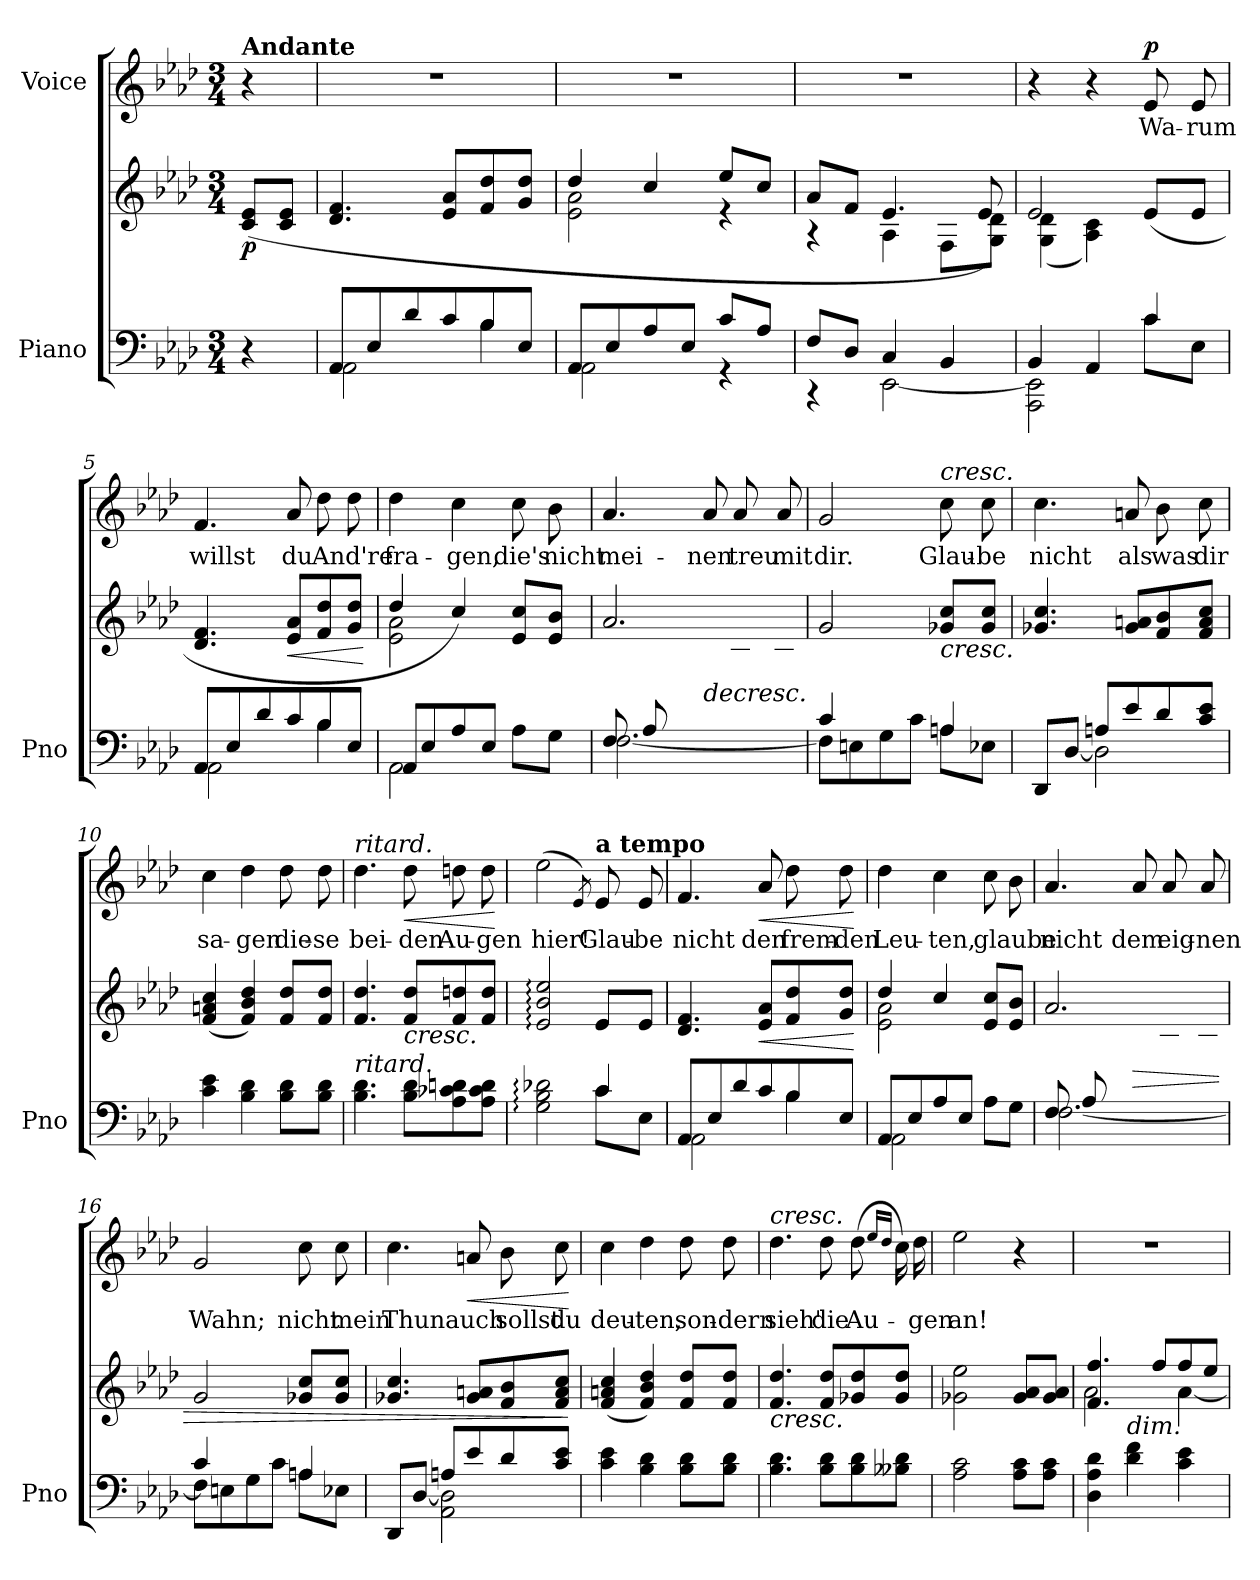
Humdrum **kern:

**kern	**kern	**dynam	**kern	**text	**dynam
*part2	*part2	*part2	*part1	*part1	*part1
*staff3	*staff2	*staff2/3	*staff1	*staff1	*staff1
*I"Piano	*	*	*I"Voice	*	*
*I'Pno	*	*	*	*	*
*clefF4	*clefG2	*	*clefG2	*	*
*k[b-e-a-d-]	*k[b-e-a-d-]	*	*k[b-e-a-d-]	*	*
*M3/4	*M3/4	*	*M3/4	*	*
=	=	=	=	=	=
!	!	!	!LO:TX:a:B:t=Andante	!	!
!	!	!LO:DY:b	!	!	!
4r	(8c/ 8e-/L	p	4r	.	.
.	8c/ 8e-/J	.	.	.	.
=1	=1	=1	=1	=1	=1
*^	*	*	*	*	*
8AA-/L	2AA-\	4.d-/ 4.f/	.	2.r	.	.
8E-/	.	.	.	.	.	.
8d-/	.	.	.	.	.	.
8c/	.	8e-/ 8a-/L	.	.	.	.
8B-/	4B-\	8f/ 8dd-/	.	.	.	.
8E-/J	.	8g/ 8dd-/J	.	.	.	.
=2	=2	=2	=2	=2	=2	=2
*	*	*^	*	*	*	*
8AA-/L	2AA-\	4dd-/	2e-\ 2a-\	.	2.r	.	.
8E-/	.	.	.	.	.	.	.
8A-/	.	4cc/	.	.	.	.	.
8E-/J	.	.	.	.	.	.	.
8c/L	4r	8ee-/L	4r	.	.	.	.
8A-/J	.	8cc/J	.	.	.	.	.
=3	=3	=3	=3	=3	=3	=3	=3
8F/L	4r	8a-/L	4r	.	2.r	.	.
8D-/J	.	8f/J	.	.	.	.	.
4C/	[2EE-\	4.e-/	4A-\	.	.	.	.
4BB-/	.	.	8F\L	.	.	.	.
.	.	8e-/)	8G\ 8d-\J	.	.	.	.
=4	=4	=4	=4	=4	=4	=4	=4
4BB-/	2AAA-\ 2EE-\]	2e-/	(4G\ 4d-\	.	4r	.	.
4AA-/	.	.	4A-\ 4c\)	.	4r	.	.
!	!	!	!	!	!	!	!LO:DY:a
4c/	8c\L	(8e-/L	4ryy	.	8e-/	Wa-	p
.	8E-\J	8e-/J	.	.	8e-/	-rum	.
*	*	*v	*v	*	*	*	*
=5	=5	=5	=5	=5	=5	=5
8AA-/L	2AA-\	4.d-/ 4.f/	.	4.f/	willst	.
8E-/	.	.	.	.	.	.
8d-/	.	.	.	.	.	.
!	!	!	!LO:HP:b	!	!	!
8c/	.	8e-/ 8a-/L	<	8a-/	du	.
8B-/	4B-\	8f/ 8dd-/	.	8dd-\	And're	.
8E-/J	.	8g/ 8dd-/J	.	8dd-\	.	.
*v	*v	*	*	*	*	*
.	.	[	.	.	.
=6	=6	=6	=6	=6	=6
*^	*^	*	*	*	*
2AA-\	8AA-/L	4dd-/	2e-\ 2a-\	.	4dd-\	fra-	.
.	8E-/	.	.	.	.	.	.
.	8A-/	4cc/)	.	.	4cc\	-gen,	.
.	8E-/J	.	.	.	.	.	.
8A-\L	4ryy	8e-/ 8cc/L	4ryy	.	8cc\	die's	.
8G\J	.	8e-/ 8b-/J	.	.	8b-\	nicht	.
=7	=7	=7	=7	=7	=7	=7	=7
(>8F/L	[2.F\	2.a-/	4ryy	.	4.a-/	mei-	.
8A-/	.	.	.	.	.	.	.
2ryy	.	.	8e-\	.	.	.	.
!	!	!	!	!LO:HP:b	!	!	!
.	.	.	8d-\	>	8a-/	-nen	.
.	.	.	8c\	.	8a-/	treu	.
.	.	.	8Bn\J)	.	8a-/	mit	.
*	*	*v	*v	*	*	*	*
=8	=8	=8	=8	=8	=8	=8
4c/	8F\L]	2g/	.	2g/	dir.	.
.	8En\	.	.	.	.	.
4ryy	8G\	.	.	.	.	.
.	8c\J	.	.	.	.	.
!	!	!	!	!LO:TX:a:i:t=cresc.	!	!
!	!	!LO:TX:b:i:t=cresc.	!	!	!	!
4An/	8A\L	8g-X/ 8cc/L	.	8cc\	Glau-	.
.	8E-X\J	8g-/ 8cc/J	.	8cc\	-be	.
=9	=9	=9	=9	=9	=9	=9
8DD-/L	4ryy	4.g-X/ 4.cc/	.	4.cc\	nicht	.
[8D-/J	.	.	.	.	.	.
8An/L	2D-\]	.	.	.	.	.
8e-/	.	8g-/ 8an/L	.	8an/	als	.
8d-/	.	8f/ 8b-/	.	8b-\	was	.
8c/ 8e-/J	.	8f/ 8a/ 8cc/J	.	8cc\	dir	.
*v	*v	*	*	*	*	*
=10	=10	=10	=10	=10	=10
4c\ 4e-\	(>4f/ 4an/ 4cc/	.	4cc\	sa-	.
4B-\ 4d-\	4f/ 4b-/ 4dd-/)	.	4dd-\	-gen	.
8B-\ 8d-\L	8f/ 8dd-/L	.	8dd-\	die-	.
8B-\ 8d-\J	8f/ 8dd-/J	.	8dd-\	-se	.
=11	=11	=11	=11	=11	=11
!	!	!	!LO:TX:a:i:t=ritard.	!	!
!LO:TX:i:t=ritard.	!	!	!	!	!
4.B-\ 4.d-\	4.f/ 4.dd-/	.	4.dd-\	bei-	.
!	!	!LO:HP:b	!	!	!LO:HP:b
8B-\ 8d-\L	8f/ 8dd-/L	<	8dd-\	-den	<
8A-\ 8c-X\ 8dn\	8f/ 8ddn/	.	8ddn\	Au-	.
8A-\ 8c-\ 8d\J	8f/ 8dd/J	.	8dd\	-gen	.
.	.	]	.	.	[
=12	=12	=12	=12	=12	=12
*^	*	*	*	*	*
2ryy	2G\: 2B-\: 2d-X\:	2e-/: 2b-/: 2ee-/:	.	(2ee-\	hier!	.
.	.	.	.	8qe-/)	.	.
!	!	!	!	!LO:TX:a:B:t=a tempo	!	!
4c/	8c\L	8e-/L	.	8e-/	Glau-	.
.	8E-\J	8e-/J	.	8e-/	-be	.
=13	=13	=13	=13	=13	=13	=13
8AA-/L	2AA-\	4.d-/ 4.f/	.	4.f/	nicht	.
8E-/	.	.	.	.	.	.
8d-/	.	.	.	.	.	.
!	!	!	!LO:HP:b	!	!	!LO:HP:b
8c/	.	8e-/ 8a-/L	<	8a-/	den	<
8B-/	4B-\	8f/ 8dd-/	.	8dd-\	frem-	.
8E-/J	.	8g/ 8dd-/J	.	8dd-\	-den	.
*v	*v	*	*	*	*	*
.	.	[	.	.	[
=14	=14	=14	=14	=14	=14
*^	*^	*	*	*	*
8AA-/L	2AA-\	4dd-/	2e-\ 2a-\	.	4dd-\	Leu-	.
8E-/	.	.	.	.	.	.	.
8A-/	.	4cc/	.	.	4cc\	-ten,	.
8E-/J	.	.	.	.	.	.	.
8A-\L	4ryy	8e-/ 8cc/L	4ryy	.	8cc\	glaube	.
8G\J	.	8e-/ 8b-/J	.	.	8b-\	.	.
=15	=15	=15	=15	=15	=15	=15	=15
(8F/L	[2.F\	2.a-/	4ryy	.	4.a-/	nicht	.
8A-/	.	.	.	.	.	.	.
2ryy	.	.	8e-\	.	.	.	.
!	!	!	!	!LO:HP:b	!	!	!
.	.	.	8d-\	>	8a-/	dem	.
.	.	.	8c\	.	8a-/	eig-	.
.	.	.	8Bn\J)	.	8a-/	-nen	.
*v	*v	*	*	*	*	*	*
*	*v	*v	*	*	*	*
.	.	[	.	.	.
=16	=16	=16	=16	=16	=16
*^	*	*	*	*	*
4c/	8F\L]	2g/	.	2g/	Wahn;	.
.	8En\	.	.	.	.	.
4ryy	8G\	.	.	.	.	.
.	8c\J	.	.	.	.	.
4An/	8A\L	8g-X/ 8cc/L	.	8cc\	nicht	.
.	8E-X\J	8g-/ 8cc/J	.	8cc\	mein	.
=17	=17	=17	=17	=17	=17	=17
4ryy	8DD-/L	4.g-X/ 4.cc/	.	4.cc\	Thun	.
.	[<8D-/J	.	.	.	.	.
8An/L	2AA-\ 2D-\]	.	.	.	.	.
!	!	!	!	!	!	!LO:HP:b
8e-/	.	8g-/ 8an/L	.	8an/	auch	<
8d-/	.	8f/ 8b-/	.	8b-\	sollst	.
8c/ 8e-/J	.	8f/ 8a/ 8cc/J	.	8cc\	du	.
*v	*v	*	*	*	*	*
.	.	]	.	.	[
=18	=18	=18	=18	=18	=18
4c\ 4e-\	(>4f/ 4an/ 4cc/	.	4cc\	deu-	.
4B-\ 4d-\	4f/ 4b-/ 4dd-/)	.	4dd-\	-ten,	.
8B-\ 8d-\L	8f/ 8dd-/L	.	8dd-\	son-	.
8B-\ 8d-\J	8f/ 8dd-/J	.	8dd-\	-dern	.
=19	=19	=19	=19	=19	=19
!	!	!	!LO:TX:a:i:t=cresc.	!	!
!	!LO:TX:b:i:t=cresc.	!	!	!	!
4.B-\ 4.d-\	4.f/ 4.dd-/	.	4.dd-\	sieh'	.
8B-\ 8d-\L	8f/ 8dd-/L	.	8dd-\	die	.
8B-\ 8d-\	8g-X/ 8dd-/	.	(8dd-\	Au-	.
.	.	.	16qee-/LL	.	.
.	.	.	16qdd-/JJ	.	.
8B--X\ 8d-\J	8g-/ 8dd-/J	.	16cc\)	.	.
.	.	.	16dd-\	-gen	.
=20	=20	=20	=20	=20	=20
2A-\ 2c\	2g-X\ 2ee-\	.	2ee-\	an!	.
8A-\ 8c\L	8g-/ 8a-/L	.	4r	.	.
8A-\ 8c\J	8g-/ 8a-/J	.	.	.	.
=21	=21	=21	=21	=21	=21
*	*^	*	*	*	*
4D-\ 4A-\ 4d-\	4.f/ 4.ff/	2a-\	.	2.r	.	.
!LO:TX:a:i:t=dim.	!	!	!	!	!	!
4d-\ 4f\	.	.	.	.	.	.
.	8ff/L	.	.	.	.	.
4c\ 4e-\	8ff/	[4a-\	.	.	.	.
.	8ee-/J	.	.	.	.	.
*	*v	*v	*	*	*	*
=	=	=	=	=	=
*-	*-	*-	*-	*-	*-
